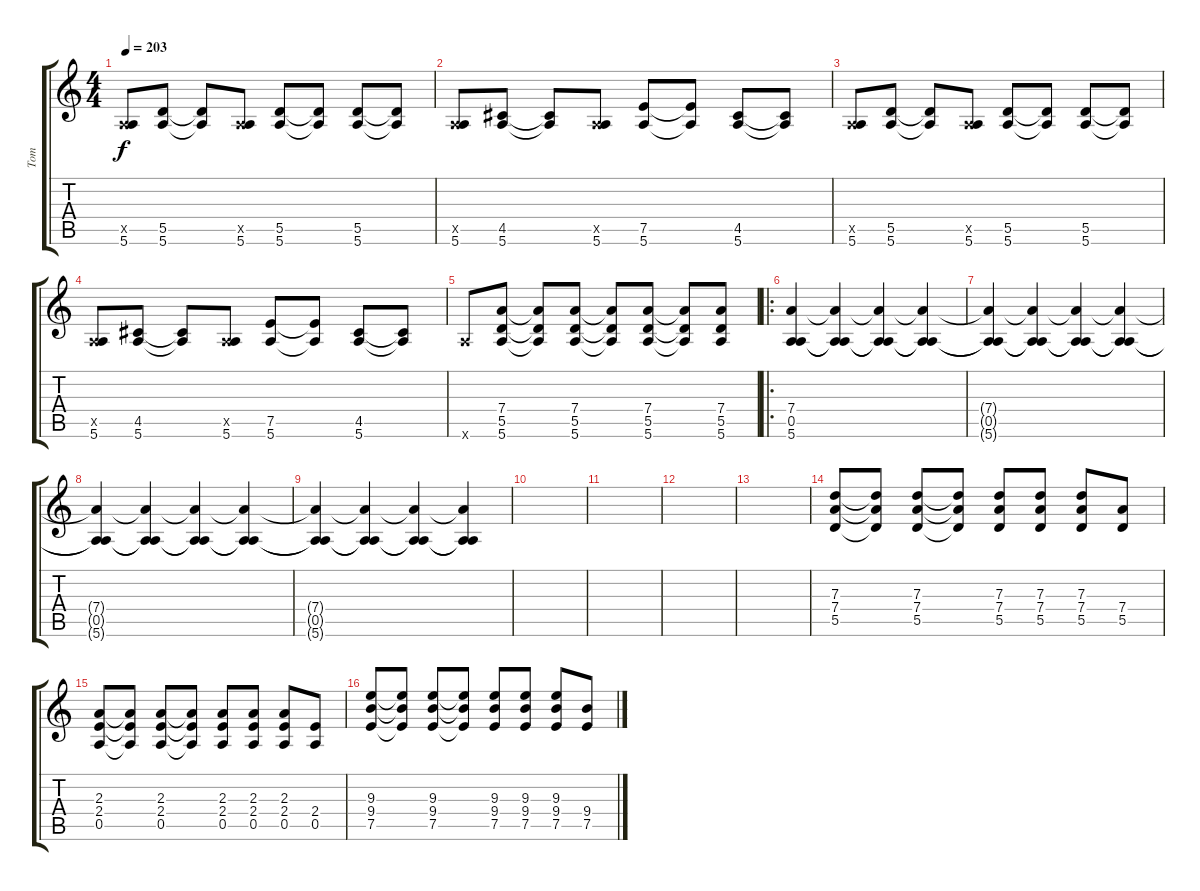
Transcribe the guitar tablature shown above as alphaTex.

\track ("Tom" "Tom") {instrument distortionguitar}
\staff {score tabs}
\tuning (E4 B3 G3 D3 A2 E2) {hide}
\ts (4 4)
\tempo 203
\clef g2
\ks c
(0.5{x} 5.6).8{dy f} (5.5 5.6).8 (5.5{t} 5.6{t}).8 (0.5{x} 5.6).8 (5.5 5.6).8 (5.5{t} 5.6{t}).8 (5.5 5.6).8 (5.5{t} 5.6{t}).8 |
(0.5{x} 5.6).8 (4.5 5.6).8 (4.5{t} 5.6{t}).8 (0.5{x} 5.6).8 (7.5 5.6).8 (7.5{t} 5.6{t}).8 (4.5 5.6).8 (4.5{t} 5.6{t}).8 |
(0.5{x} 5.6).8 (5.5 5.6).8 (5.5{t} 5.6{t}).8 (0.5{x} 5.6).8 (5.5 5.6).8 (5.5{t} 5.6{t}).8 (5.5 5.6).8 (5.5{t} 5.6{t}).8 |
(0.5{x} 5.6).8 (4.5 5.6).8 (4.5{t} 5.6{t}).8 (0.5{x} 5.6).8 (7.5 5.6).8 (7.5{t} 5.6{t}).8 (4.5 5.6).8 (4.5{t} 5.6{t}).8 |
5.6{x}.8 (7.4 5.5 5.6).8 (7.4{t} 5.5{t} 5.6{t}).8 (7.4 5.5 5.6).8 (7.4{t} 5.5{t} 5.6{t}).8 (7.4 5.5 5.6).8 (7.4{t} 5.5{t} 5.6{t}).8 (7.4 5.5 5.6).8 |
\ro
(7.4 0.5 5.6).4 (7.4{t} 0.5{t} 5.6{t}).4 (7.4{t} 0.5{t} 5.6{t}).4 (7.4{t} 0.5{t} 5.6{t}).4 |
(7.4{t} 0.5{t} 5.6{t}).4{volume 12} (7.4{t} 0.5{t} 5.6{t}).4{volume 11} (7.4{t} 0.5{t} 5.6{t}).4{volume 10} (7.4{t} 0.5{t} 5.6{t}).4{volume 9} |
(7.4{t} 0.5{t} 5.6{t}).4{volume 8} (7.4{t} 0.5{t} 5.6{t}).4{volume 7} (7.4{t} 0.5{t} 5.6{t}).4{volume 6} (7.4{t} 0.5{t} 5.6{t}).4{volume 5} |
(7.4{t} 0.5{t} 5.6{t}).4{volume 4} (7.4{t} 0.5{t} 5.6{t}).4{volume 3} (7.4{t} 0.5{t} 5.6{t}).4{volume 2} (7.4{t} 0.5{t} 5.6{t}).4{volume 1} |
|
|
|
|
(7.3 7.4 5.5).8{volume 13} (7.3{t} 7.4{t} 5.5{t}).8 (7.3 7.4 5.5).8 (7.3{t} 7.4{t} 5.5{t}).8 (7.3 7.4 5.5).8 (7.3 7.4 5.5).8 (7.3 7.4 5.5).8 (7.4 5.5).8 |
(2.3 2.4 0.5).8 (2.3{t} 2.4{t} 0.5{t}).8 (2.3 2.4 0.5).8 (2.3{t} 2.4{t} 0.5{t}).8 (2.3 2.4 0.5).8 (2.3 2.4 0.5).8 (2.3 2.4 0.5).8 (2.4 0.5).8 |
(9.3 9.4 7.5).8 (9.3{t} 9.4{t} 7.5{t}).8 (9.3 9.4 7.5).8 (9.3{t} 9.4{t} 7.5{t}).8 (9.3 9.4 7.5).8 (9.3 9.4 7.5).8 (9.3 9.4 7.5).8 (9.4 7.5).8
